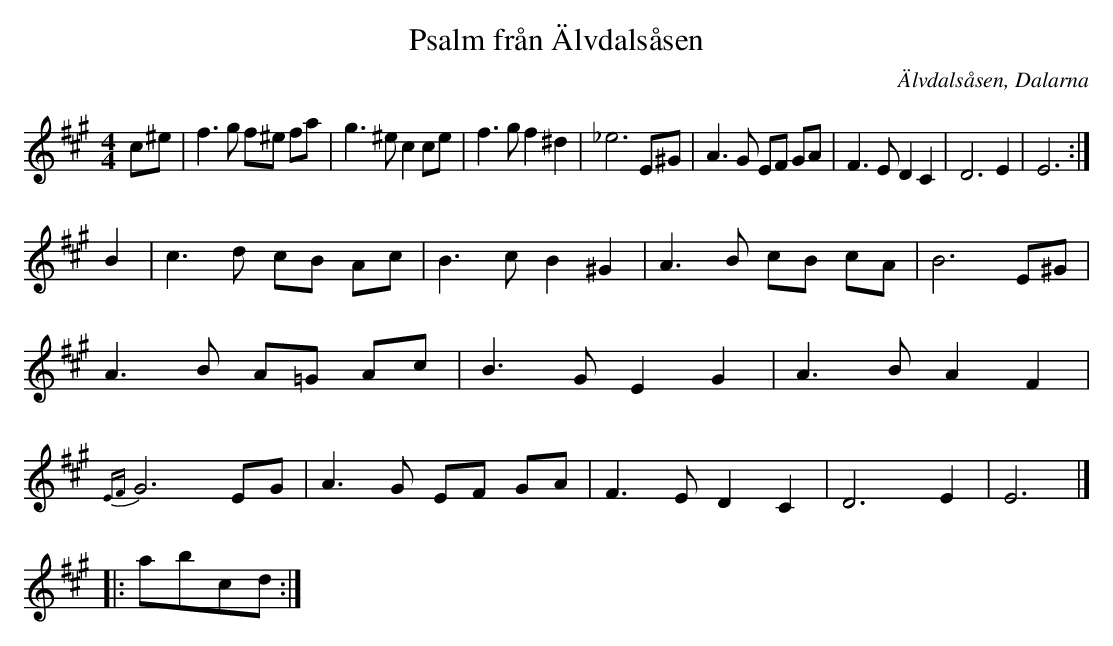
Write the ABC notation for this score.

X:1
T:Psalm från Älvdalsåsen
O:Älvdalsåsen, Dalarna
M:4/4
L:1/8
K:A
c^e | f3g f^e fa | g3 ^e c2ce | f3g f2^d2 | _e6E^G | A3G EF GA | F3ED2C2 | D6E2 | E6 :|]
B2 | c3d cB Ac | B3cB2^G2 | A3B cB cA | B6E^G | A3B A=G Ac| B3G E2G2| A3BA2 F2| {EF}G6EG| A3G EF GA | F3ED2C2 | D6E2 | E6 |]
|: abcd :|
